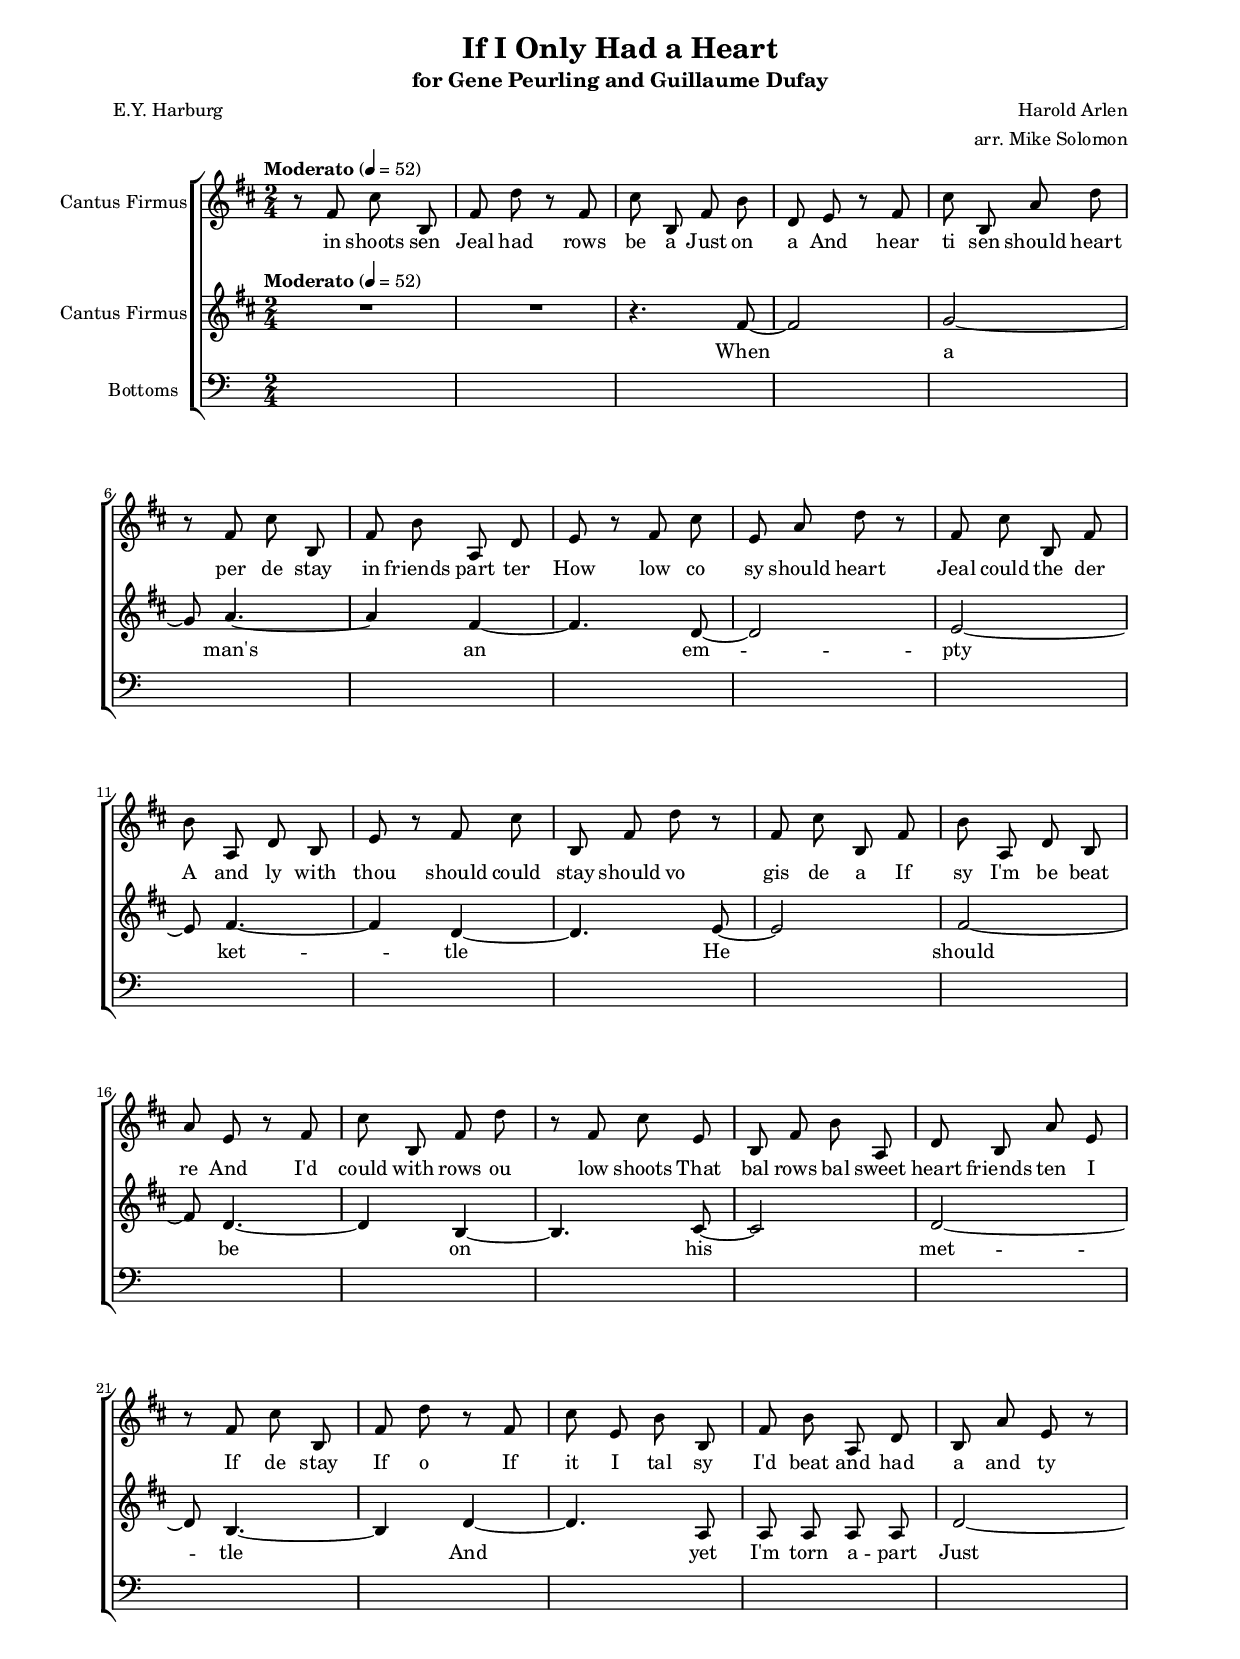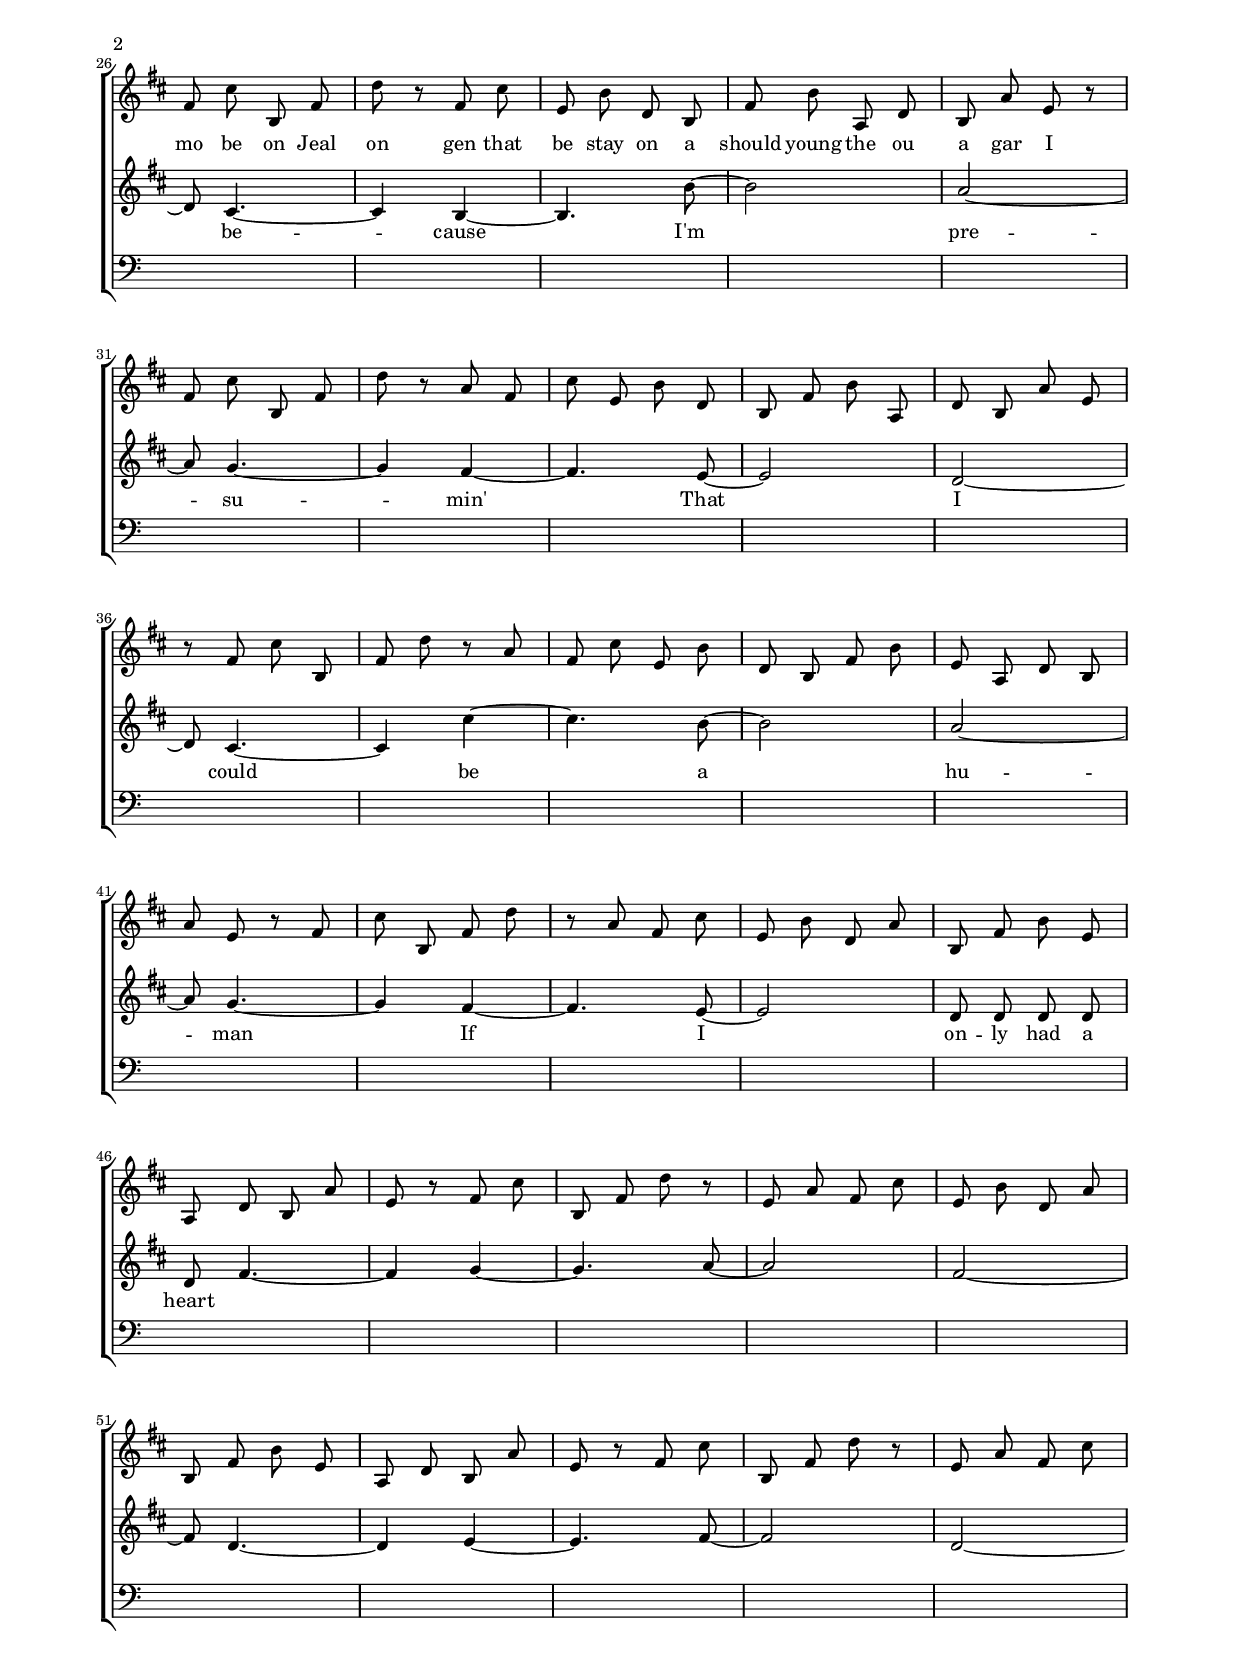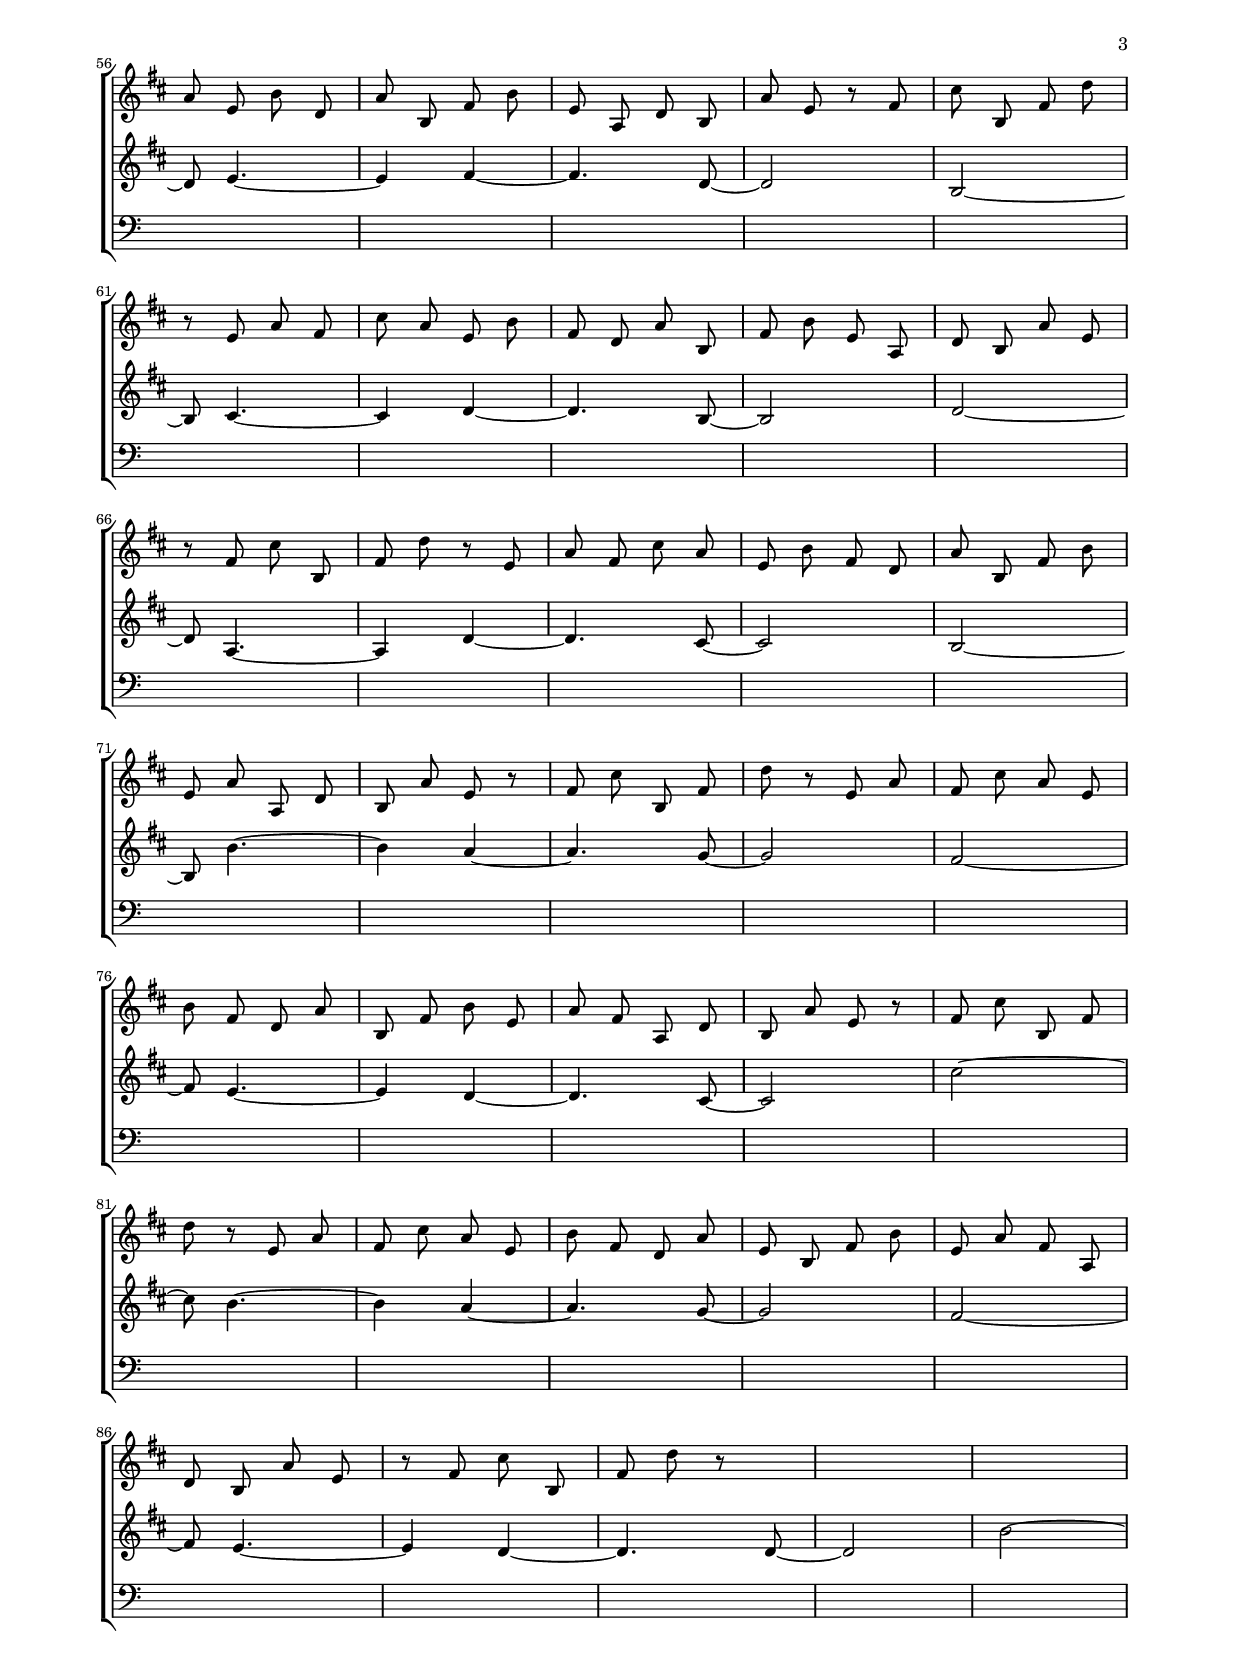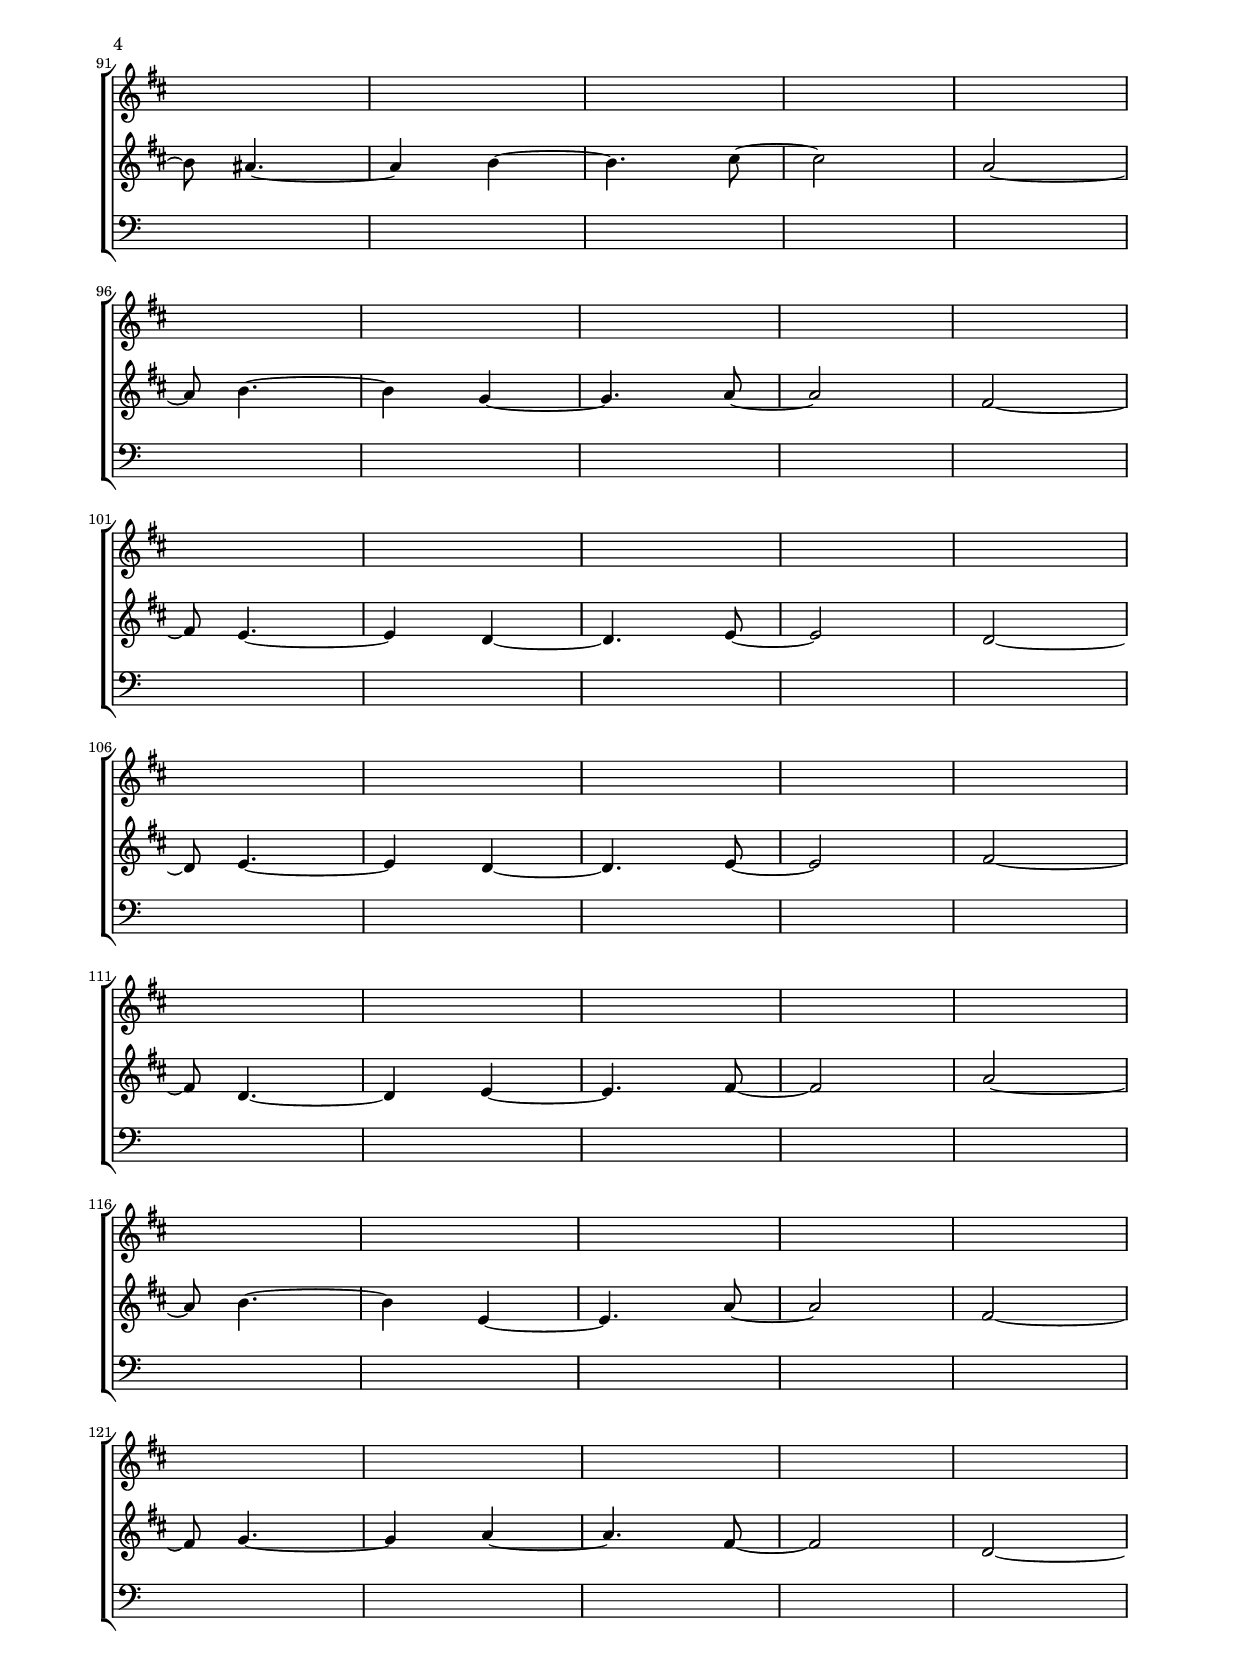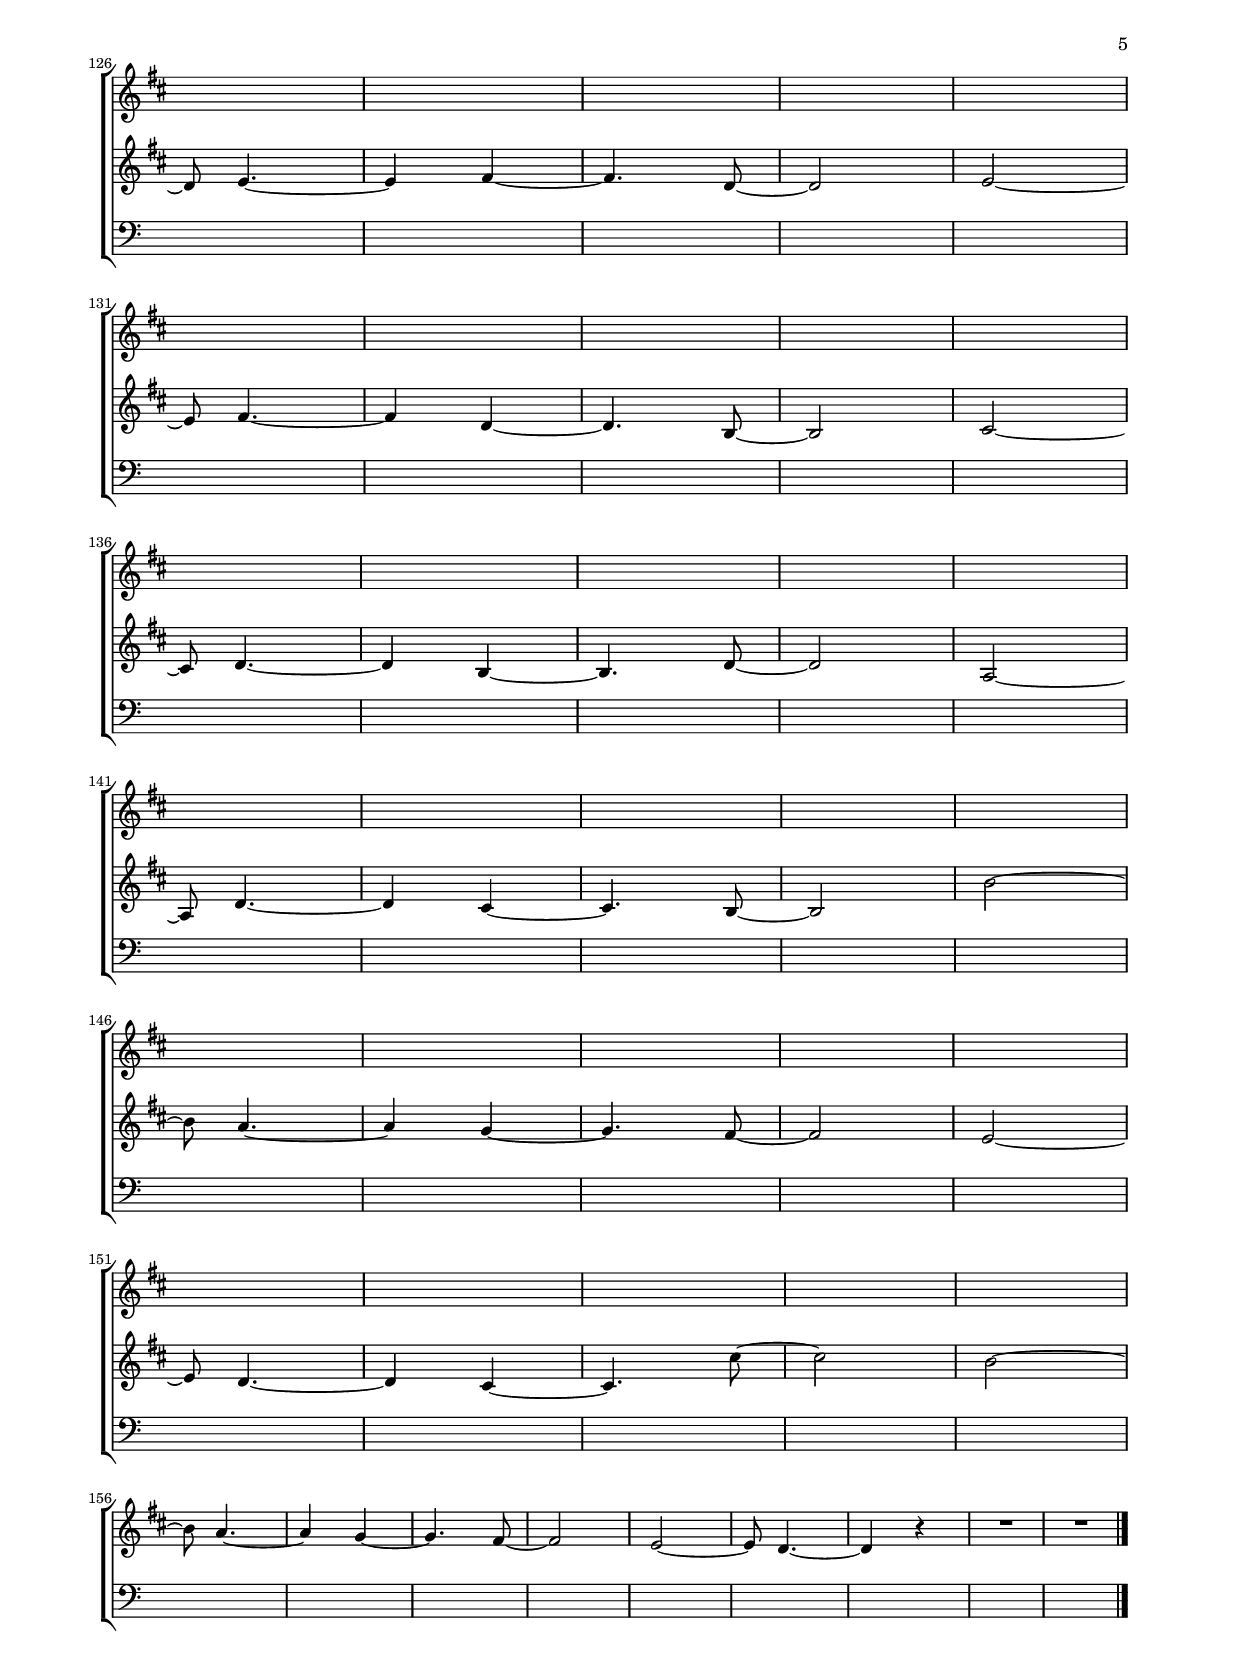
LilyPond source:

#(set-global-staff-size 15.87)
%{
When a man's an empty kettle
He should be on his mettle
And yet I'm torn apart
Just because I'm presumin'
That I could be a human
If I only had a heart

I'd be tender, I'd be gentle
And awful sentimental
Regarding love and art
I'd be friends with the sparrows 
And the boy that shoots the arrows
If I only had a heart

Picture me a balcony
Above a voice sings low

(Snow White)
Wherefore art thou, Romeo?

(Tin Man)
I hear a beat, how sweet!

Just to register emotion, jealousy, devotion
And really feel the part
I could stay young and chipper
And I'd lock it with a zipper
If I only had a heart
%}
% 
\version "2.19.0"
\include "defs-devel.ly"
\version "2.19.0"

#(define (noteify-pitch p s)
   (let ((o (ly:pitch-octave p))
         (a (* 4 (ly:pitch-alteration p)))
         ;; alteration, a, in quarter tone steps,
         ;; for historical reasons
         (n (ly:pitch-notename p)))
     (format #t "\nWIZ ~a ~a ~a ~a\n" s o n a)))

#(define (is-tie e)
  (equal? 'TieEvent (ly:music-property e 'name)))

#(define (has-tie l)
  (if (pair? l)
      (if (is-tie (car l))
          #t
          (has-tie (cdr l)))
      #f))

#(define (noteify music string)
   (let ((es (ly:music-property music 'elements))
         (e (ly:music-property music 'element))
         (a (ly:music-property music 'articulations))
         (p (ly:music-property music 'pitch)))
     (if (not (and (pair? a)
                   (has-tie a)))
      (begin
       (if (pair? es)
           (ly:music-set-property!
            music 'elements
            (map (lambda (x) (noteify x string)) es)))
       (if (ly:music? e)
           (ly:music-set-property!
            music 'element
            (noteify e string)))
       (if (ly:pitch? p)
           (begin
             (noteify-pitch p string)))))
     music))

noteifyMusic =
#(define-music-function (parser location s m)
   (string? ly:music?)
   (noteify m s))

%\displayMusic
%\noteifyMusic #"SOPRANO" \new Staff << { \relative c' { { c d ~ d e } \relative c' { c d } d } } { s1 } >>


#(ly:set-option 'point-and-click #f)

#(set-global-staff-size 15.87)

%{
\paper {
  #(define fonts
    (set-global-fonts
    #:music "profondo"
    #:factor (/ staff-height pt 20)
  ))
}
%}
%{
\paper {
  #(define fonts
    (set-global-fonts
    #:music "haydn"
    #:brace "gonville"
    #:factor (/ staff-height pt 20)
  ))
}
%}

railroad =  {
  \once \override BreathingSign.text = \markup \musicglyph #"scripts.caesura.straight"
  \breathe
}
myred = \once \override NoteHead #'color = #red

\paper {
  footnote-separator-markup = \markup { \column { " "\override #`(span-factor . 1/5) { \draw-hline } }}
  footnote-padding = 5\mm
  top-system-spacing = #'((basic-distance . 1) (minimum-distance . 0) (padding . 1) (stretchability . 40))
  bottom-system-spacing = #'((basic-distance . 1) (minimum-distance . 0) (padding . 1) (stretchability . 50))
  ragged-right = ##f
  left-margin = 0.75\in
  right-margin = 0.75\in
  top-margin = 0.5\in
  bottom-margin = 0.6\in
  ragged-last-bottom = ##f
  %max-systems-per-page = #2
}

\header {
  title = "If I Only Had a Heart"
  %subtitle = "for Henry Purcell, J.S. Bach, Michel Legrand, Guillaume Dufay and G.F. Händel"
  subtitle = "for Gene Peurling and Guillaume Dufay"
  %title = "Somewhere Over the Rainbow"
  composer = "Harold Arlen"
  poet = "E.Y. Harburg"
  arranger = "arr. Mike Solomon"
  %arranger = "arr. (anon)"
}

prefatoryMatter = {
  \key b \minor
  \autoBeamOff
  \time 2/4
}

scorePrefatoryMatter = {
  \prefatoryMatter
}

midiPrefatoryMatter = {
  \prefatoryMatter
}

marks = {
  \tempo "Moderato" 4=52
  \repeat unfold 31 { \repeat unfold 5 { s2 } \break } |
}

talea = \relative c' {
  r8 fis cis' b, |
  fis' d' r
    %!
    fis, |
  cis' b, fis' b |
  d, e r
    %&
    fis |
  cis' b, a' d |
  r
    %!
    fis, cis' b, |
  fis' b a, d |
  e r
    %&
    fis cis' |
  e, a d r |
    %!
    fis, cis' b, fis' |
  b a, d b |
  e r
    %&
    fis cis' |
  b, fis' d' r |
  fis, cis' b, fis' |
  b a, d b |
  a' e r fis |
  cis' b, fis' d' |
  r fis, cis' e, |
  b fis' b a, |
  d b a' e |
  r fis cis' b, |
  fis' d' r fis, |
  cis' e, b' b, |
  fis' b a, d |
  b a' e r |
  fis cis' b, fis' |
  d' r fis, cis' |
  e, b' d, b |
  fis' b a, d |
  b a' e r |
  fis cis' b, fis' |
  d' r a fis |
  cis' e, b' d, |
  b fis' b a, |
  d b a' e |
  r fis cis' b, |
  fis' d' r a |
  fis cis' e, b' |
  d, b fis' b |
  e, a, d b |
  a' e r fis |
  cis' b, fis' d' |
  r a fis cis' |
  e, b' d, a' |
  b, fis' b e, |
  a, d b a' |
  e r fis cis' |
  b, fis' d' r |
  e, a fis cis' |
  e, b' d, a' |
  b, fis' b e, |
  a, d b a' |
  e r fis cis' |
  b, fis' d' r |
  e, a fis cis' |
  a e b' d, |
  a' b, fis' b |
  e, a, d b |
  a' e r fis |
  cis' b, fis' d' |
  r  e, a fis |
  cis' a e b' |
  fis d a' b, |
  fis' b e, a, |
  d b a' e |
  r fis cis' b, |
  fis' d' r e, |
  a fis cis' a |
  e b' fis d  |
  a' b, fis' b  |
  e, a a, d |
  b a' e r |
  fis  cis' b, fis' |
  d' r e, a |
  fis cis' a e |
  b' fis d a' |
  b, fis' b e, |
  a fis a, d |
  b a' e r |
  fis  cis' b, fis' |
  d' r e, a |
  fis cis' a e |
  b' fis d a' |
  e b fis' b |
  e, a fis a, |
  d b a' e |
  r fis cis' b, |
  fis' d'  r 
}

taleaWords = \lyricmode {
in shoots sen Jeal had rows be a Just on a And hear ti sen should heart per de stay in friends part ter How low co sy should heart Jeal could the der A and ly with thou should could stay should vo gis de a If sy I'm be beat re And I'd could with rows ou low shoots That bal rows bal sweet heart friends ten I If de stay If o If it I tal sy I'd beat and had a and ty mo be on Jeal on gen that be stay on a should young the ou a gar I
}

mezzoFirst = \relative c' {
  R2 |
  R2 |
  r4.
  fis1*5/8 g a fis d e fis d e fis d b cis d b d a8 a a a a
  d1*5/8 cis b b' a g fis e d cis cis' b a g fis e
  d8 d d d d
  
  fis1*5/8 g a fis d e fis d e fis d b cis d b d a
  d cis b b' a g fis e d cis cis' b a g fis e
  d

  d %%%%%%%%%%%%%%%%%%%%

 
  b' ais b cis a b g a fis
  e d e d e d e fis d
  e fis a b
  %%%%%%%%%%%%%%%%%%%fis e d a'
  e, a
  
  fis1*5/8 g a fis d e fis d e fis d b cis d b d a
  d cis b b' a g fis e d cis cis' b a g fis e
  d
  r4 |
  %%%%%%%%%%%%%%%%%
  R2*2 |
  \bar "|."
}

mezzoWordsFirst = \lyricmode {
When a man's an em -- pty ket -- tle
He should be on his met -- tle
And yet I'm torn a -- part
Just be -- cause I'm pre -- su -- min'
That I could be a hu -- man
If I on -- ly had a heart

}

\score {
  \new ChoirStaff <<
    \new Staff \with { instrumentName = #"Cantus Firmus" %shortInstrumentName = #"E."

} <<
      \new Voice = "soprano" \with{\remove "Note_heads_engraver" \consists "Completion_heads_engraver"} { \numericTimeSignature
	\scorePrefatoryMatter
        << { \marks } { \talea } >>
      }
      \new Lyrics \lyricsto "soprano" {
        \taleaWords
      }
    >>
    \new Staff \with { instrumentName = #"Cantus Firmus" %shortInstrumentName = #"E."

} <<
      \new Voice = "mezzo" \with{\remove "Note_heads_engraver" \consists "Completion_heads_engraver"} { \numericTimeSignature
	\scorePrefatoryMatter
        << { \marks } { \mezzoFirst } >>
      }
      \new Lyrics \lyricsto "mezzo" {
        \mezzoWordsFirst
      }
    >>
    \new Staff \with { instrumentName = #"Bottoms" %shortInstrumentName = #"E."

} << { \clef bass #(skip-of-length mezzoFirst) }
    >>
  >>
  \layout {
    \context {
      \Voice
      \override TextScript #'layer = #6
      \override NoteHead #'layer = #7
      \override Glissando #'breakable = ##t
      \override TupletNumber #'breakable = ##t
      \override TupletBracket #'breakable = ##t
      \remove "Forbid_line_break_engraver"
    }
    \context {
      \Staff
      \consists "Metronome_mark_engraver"
      \override TimeSignature #'style = #'numbered
      \override StaffSymbol #'layer = #4
      \override TimeSignature #'layer = #3
      \override TimeSignature #'whiteout = ##t
    }
    \context {
      \Lyrics
      \override LyricText #'whiteout = ##t
      \override LyricText #'layer = #6
    }
    \context {
      \Score
      \remove "Metronome_mark_engraver"
      \override NonMusicalPaperColumn #'allow-loose-spacing = ##f
    }
  }
\midi{}
}

